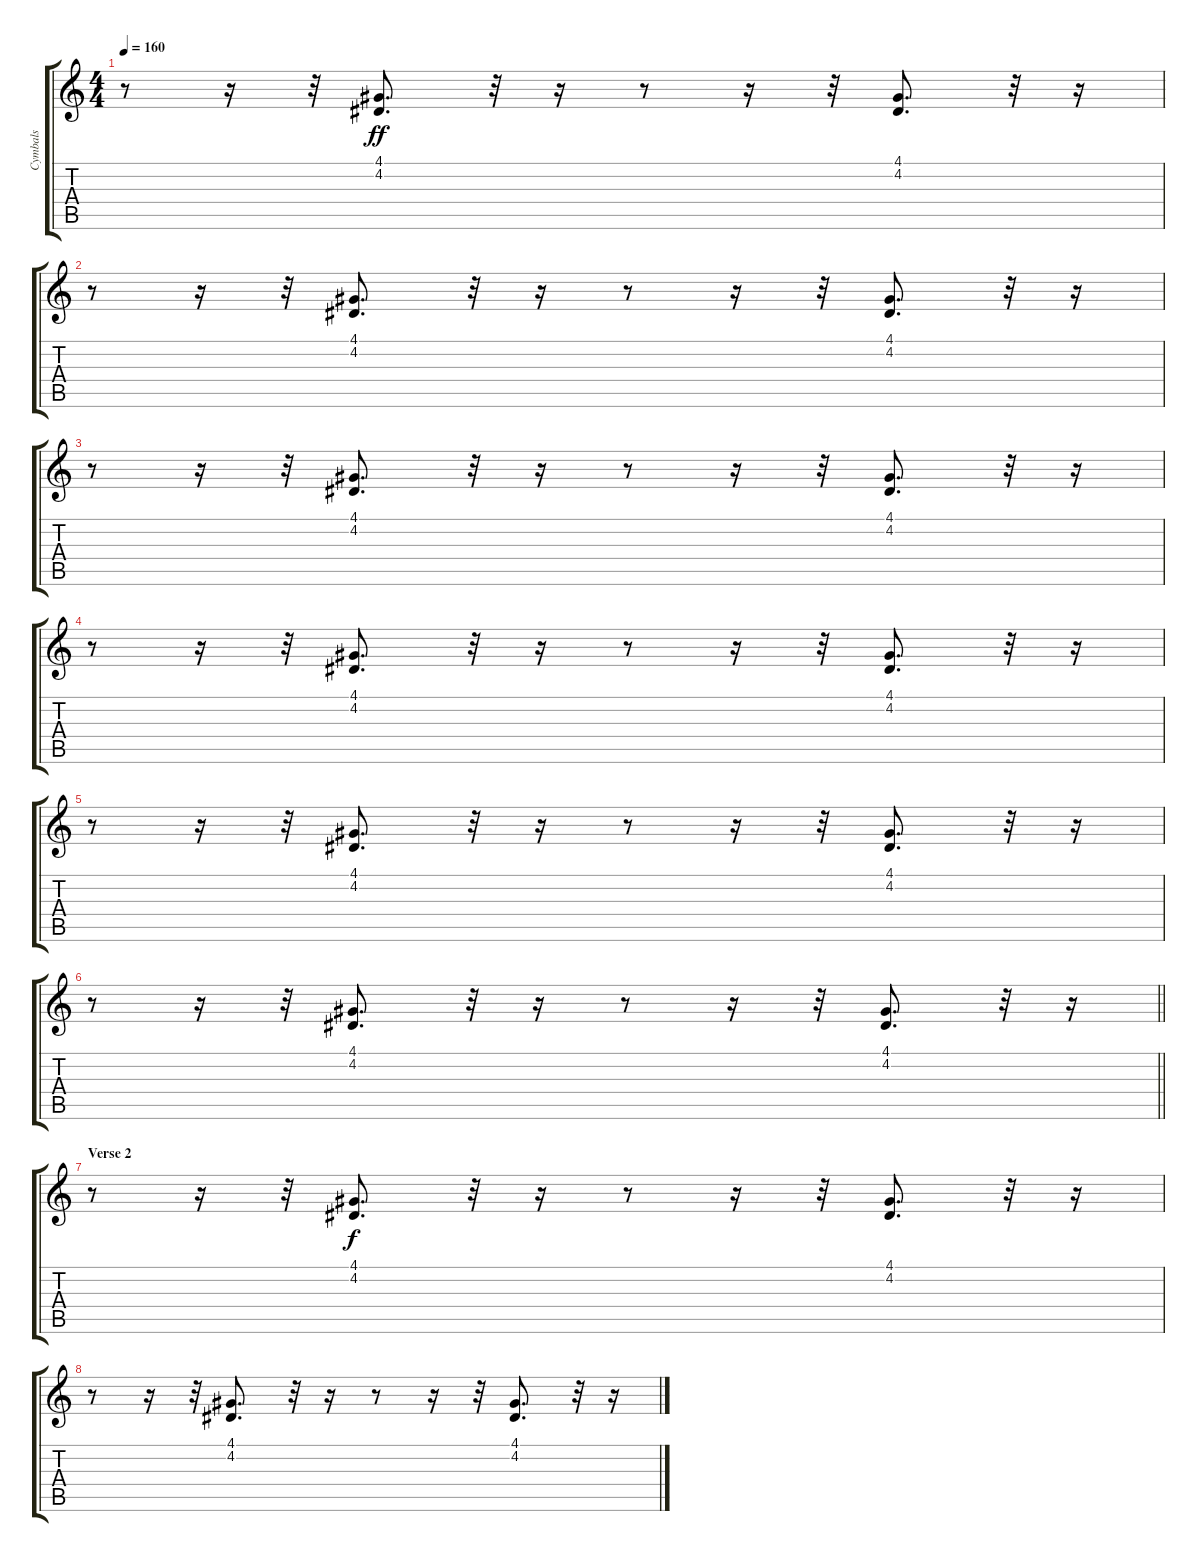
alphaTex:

\track ("Cymbals" "Cymbals") {instrument reversecymbal}
\staff {score tabs}
\tuning (E4 B3 G3 D3 A2 E2) {hide}
\ts (4 4)
\tempo 160
\clef g2
\ks c
r.8{dy ff} r.16 r.32 (4.1 4.2).8{d} r.32 r.16 r.8 r.16 r.32 (4.1 4.2).8{d} r.32 r.16 |
r.8 r.16 r.32 (4.1 4.2).8{d} r.32 r.16 r.8 r.16 r.32 (4.1 4.2).8{d} r.32 r.16 |
r.8 r.16 r.32 (4.1 4.2).8{d} r.32 r.16 r.8 r.16 r.32 (4.1 4.2).8{d} r.32 r.16 |
r.8 r.16 r.32 (4.1 4.2).8{d} r.32 r.16 r.8 r.16 r.32 (4.1 4.2).8{d} r.32 r.16 |
r.8 r.16 r.32 (4.1 4.2).8{d} r.32 r.16 r.8 r.16 r.32 (4.1 4.2).8{d} r.32 r.16 |
\barLineRight lightlight
r.8 r.16 r.32 (4.1 4.2).8{d} r.32 r.16 r.8 r.16 r.32 (4.1 4.2).8{d} r.32 r.16 |
\section ("" "Verse 2")
r.8 r.16 r.32 (4.1 4.2).8{d dy f} r.32 r.16 r.8 r.16 r.32 (4.1 4.2).8{d} r.32 r.16 |
r.8 r.16 r.32 (4.1 4.2).8{d} r.32 r.16 r.8 r.16 r.32 (4.1 4.2).8{d} r.32 r.16
